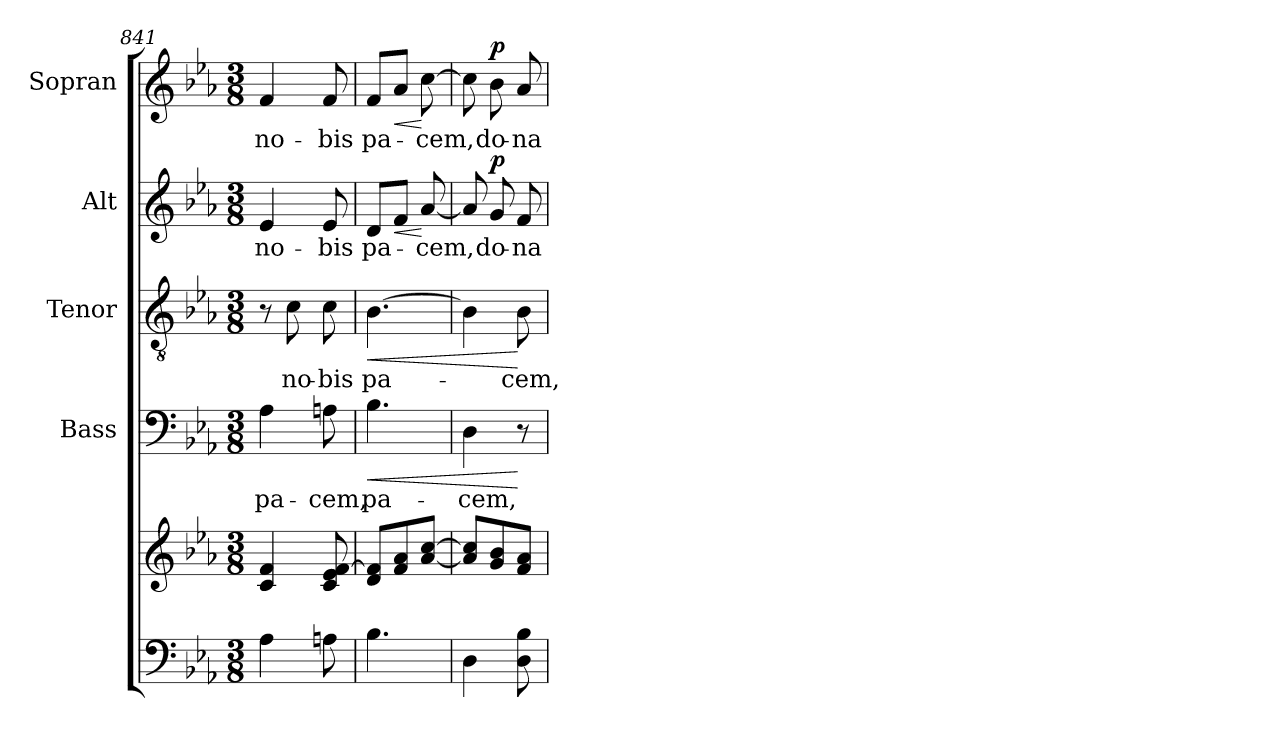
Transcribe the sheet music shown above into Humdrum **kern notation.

**kern	**kern	**kern	**text	**dynam	**kern	**text	**dynam	**kern	**text	**dynam	**kern	**text	**dynam
*part5	*part5	*part4	*part4	*part4	*part3	*part3	*part3	*part2	*part2	*part2	*part1	*part1	*part1
*staff6	*staff5	*staff4	*staff4	*staff4	*staff3	*staff3	*staff3	*staff2	*staff2	*staff2	*staff1	*staff1	*staff1
*	*	*I"Bass	*	*	*I"Tenor	*	*	*I"Alt	*	*	*I"Sopran	*	*
*	*	*I'B.	*	*	*I'T.	*	*	*I'A.	*	*	*I'S.	*	*
*clefF4	*clefG2	*clefF4	*	*	*clefGv2	*	*	*clefG2	*	*	*clefG2	*	*
*k[b-e-a-]	*k[b-e-a-]	*k[b-e-a-]	*	*	*k[b-e-a-]	*	*	*k[b-e-a-]	*	*	*k[b-e-a-]	*	*
*E-:	*E-:	*E-:	*	*	*E-:	*	*	*E-:	*	*	*E-:	*	*
*M3/8	*M3/8	*M3/8	*	*	*M3/8	*	*	*M3/8	*	*	*M3/8	*	*
=841	=841	=841	=841	=841	=841	=841	=841	=841	=841	=841	=841	=841	=841
!	!	!	!LO:LY:b	!	!	!	!	!	!LO:LY:b	!	!	!LO:LY:b	!
4A-\	4c/ 4f/	4A-\	pa-	.	8r	.	.	4e-/	no-	.	4f/	no-	.
!	!	!	!	!	!	!LO:LY:b	!	!	!	!	!	!	!
.	.	.	.	.	8c\	no-	.	.	.	.	.	.	.
!	!	!	!LO:LY:b	!	!	!LO:LY:b	!	!	!LO:LY:b	!	!	!LO:LY:b	!
8An\	8c/ 8e-/ [>8f/	8An\	-cem,	.	8c\	-bis	.	8e-/	-bis	.	8f/	-bis	.
=842	=842	=842	=842	=842	=842	=842	=842	=842	=842	=842	=842	=842	=842
!	!	!	!LO:LY:b	!LO:HP:b	!	!LO:LY:b	!LO:HP:b	!	!LO:LY:b	!	!	!LO:LY:b	!
4.B-\	8d/ 8f/]L	4.B-\	pa-	<	[4.B-\	pa-	<	8d/L	pa-	.	8f/L	pa-	.
!	!	!	!	!	!	!	!	!	!	!LO:HP:b	!	!	!LO:HP:b
.	8f/ 8a-/	.	.	.	.	.	.	8f/J	.	<	8a-/J	.	<
!	!	!	!	!	!	!	!	!	!LO:LY:b	!	!	!LO:LY:b	!
.	[8a-/ [8cc/J	.	.	.	.	.	.	[8a-/	-cem,	[	[8cc\	-cem,	[
=843	=843	=843	=843	=843	=843	=843	=843	=843	=843	=843	=843	=843	=843
!	!	!	!LO:LY:b	!	!	!	!	!	!	!	!	!	!
4D\	8a-/] 8cc/]L	4D\	-cem,	.	4B-\]	.	.	8a-/]	.	.	8cc\]	.	.
!	!	!	!	!	!	!	!	!	!LO:LY:b	!LO:DY:a	!	!LO:LY:b	!LO:DY:a
.	8g/ 8b-/	.	.	.	.	.	.	8g/	do-	p	8b-\	do-	p
!	!	!	!	!	!	!LO:LY:b	!	!	!LO:LY:b	!	!	!LO:LY:b	!
8D\ 8B-\	8f/ 8a-/J	8r	.	[	8B-\	-cem,	[	8f/	-na	.	8a-/	-na	.
=	=	=	=	=	=	=	=	=	=	=	=	=	=
*-	*-	*-	*-	*-	*-	*-	*-	*-	*-	*-	*-	*-	*-
